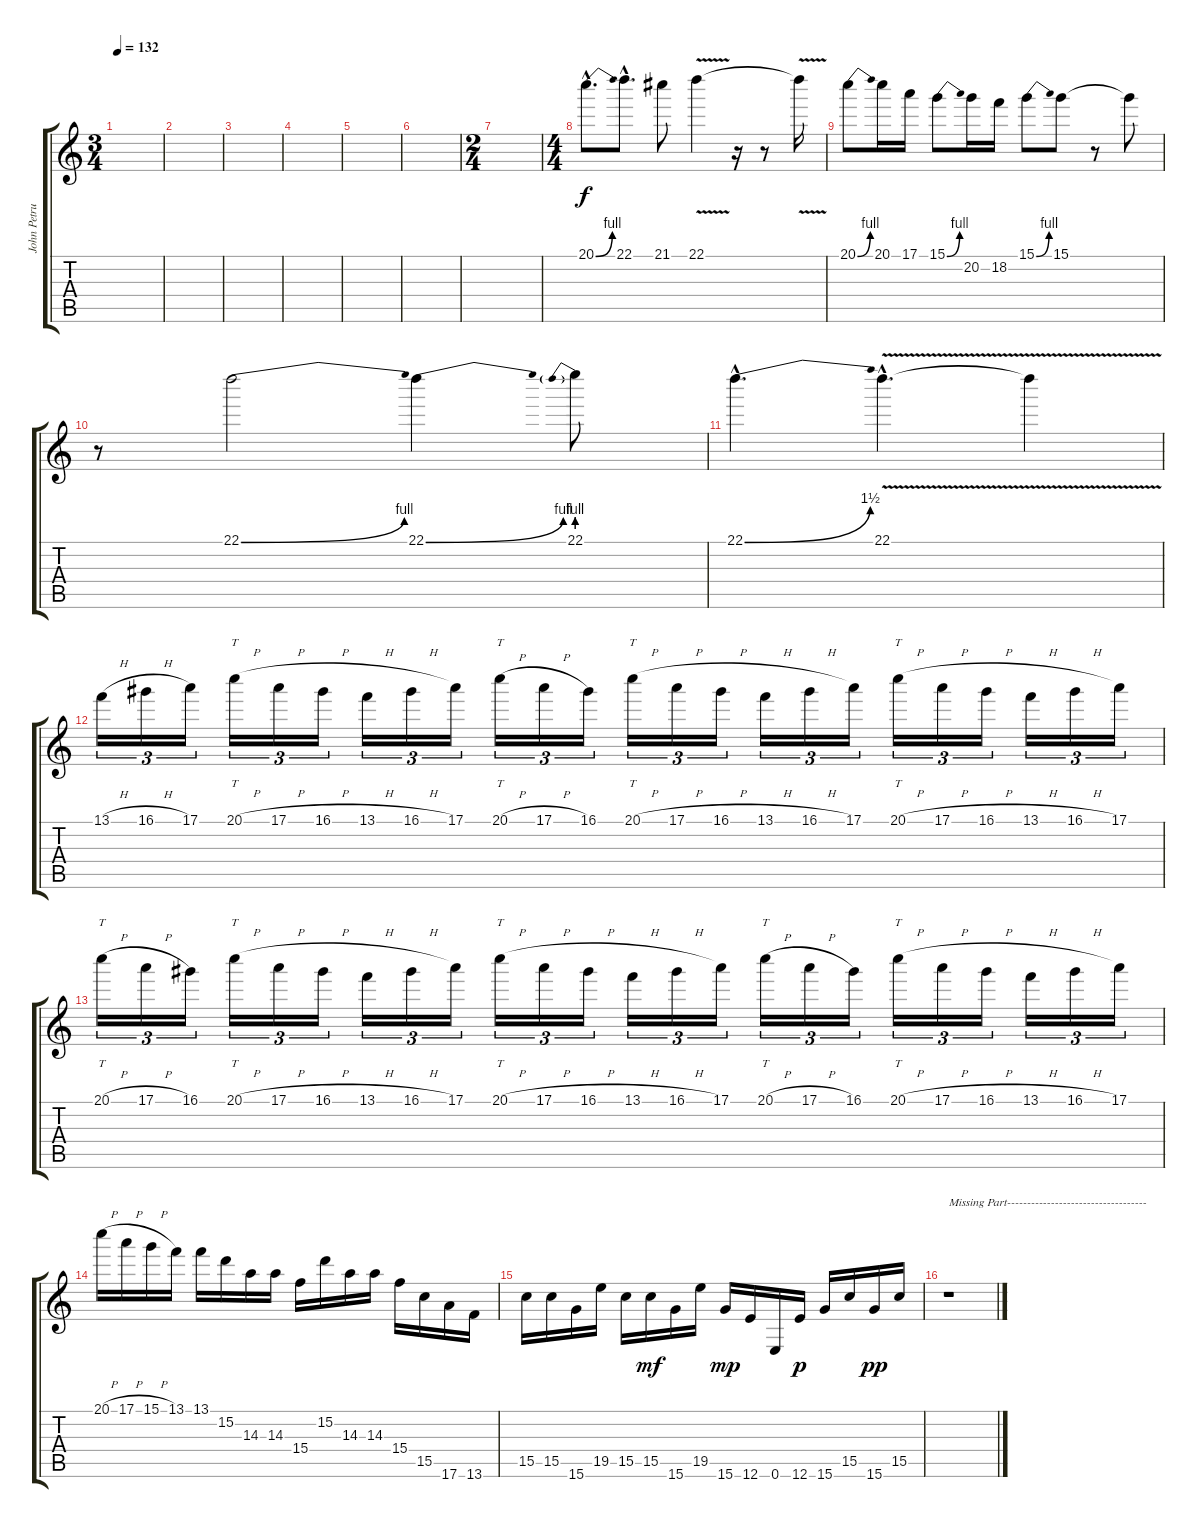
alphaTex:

\track ("John Petrucci" "John Petru") {instrument distortionguitar}
\staff {score tabs}
\tuning (E4 B3 G3 D3 A2 E2) {hide}
\ts (3 4)
\tempo 132
\clef g2
\ks c
|
|
|
|
|
|
\ts (2 4)
|
\ts (4 4)
20.1{be (bend 0 0 60 4) hac}.8{d dy f} 22.1{hac}.8{d} 21.1.8 22.1{v}.4 r.16 r.8 22.1{t}.16 |
20.1{be (bend 0 0 60 4)}.8 20.1.16 17.1.16 15.1{be (bend 0 0 60 4)}.8 20.2.16 18.2.16 15.1{be (bend 0 0 60 4)}.8 15.1.8 r.8 15.1{t}.8 |
r.8 22.1{be (bend 0 0 60 4)}.2 22.1{be (bend 0 0 60 4)}.4 22.1{be (prebend 0 4 60 4)}.8 |
22.1{be (bend 0 0 60 6) hac}.4{d} 22.1{v hac}.4{d} 22.1{t}.4 |
13.1{h}.16{tu (3 2)} 16.1{h}.16{tu (3 2)} 17.1.16{tu (3 2)} 20.1{h}.16{tt tu (3 2)} 17.1{h}.16{tu (3 2)} 16.1{h}.16{tu (3 2)} 13.1{h}.16{tu (3 2)} 16.1{h}.16{tu (3 2)} 17.1.16{tu (3 2)} 20.1{h}.16{tt tu (3 2)} 17.1{h}.16{tu (3 2)} 16.1.16{tu (3 2)} 20.1{h}.16{tt tu (3 2)} 17.1{h}.16{tu (3 2)} 16.1{h}.16{tu (3 2)} 13.1{h}.16{tu (3 2)} 16.1{h}.16{tu (3 2)} 17.1.16{tu (3 2)} 20.1{h}.16{tt tu (3 2)} 17.1{h}.16{tu (3 2)} 16.1{h}.16{tu (3 2)} 13.1{h}.16{tu (3 2)} 16.1{h}.16{tu (3 2)} 17.1.16{tu (3 2)} |
20.1{h}.16{tt tu (3 2)} 17.1{h}.16{tu (3 2)} 16.1.16{tu (3 2)} 20.1{h}.16{tt tu (3 2)} 17.1{h}.16{tu (3 2)} 16.1{h}.16{tu (3 2)} 13.1{h}.16{tu (3 2)} 16.1{h}.16{tu (3 2)} 17.1.16{tu (3 2)} 20.1{h}.16{tt tu (3 2)} 17.1{h}.16{tu (3 2)} 16.1{h}.16{tu (3 2)} 13.1{h}.16{tu (3 2)} 16.1{h}.16{tu (3 2)} 17.1.16{tu (3 2)} 20.1{h}.16{tt tu (3 2)} 17.1{h}.16{tu (3 2)} 16.1.16{tu (3 2)} 20.1{h}.16{tt tu (3 2)} 17.1{h}.16{tu (3 2)} 16.1{h}.16{tu (3 2)} 13.1{h}.16{tu (3 2)} 16.1{h}.16{tu (3 2)} 17.1.16{tu (3 2)} |
20.1{h}.16 17.1{h}.16 15.1{h}.16 13.1.16 13.1.16 15.2.16 14.3.16 14.3.16 15.4.16 15.2.16 14.3.16 14.3.16 15.4.16 15.5.16 17.6.16 13.6.16 |
15.5.16 15.5.16 15.6.16 19.5.16 15.5.16 15.5.16{dy mf} 15.6.16 19.5.16 15.6.16{dy mp} 12.6.16 0.6.16 12.6.16{dy p} 15.6.16 15.5.16 15.6.16{dy pp} 15.5.16 |
r.1{txt "Missing Part-----------------------------------"}
